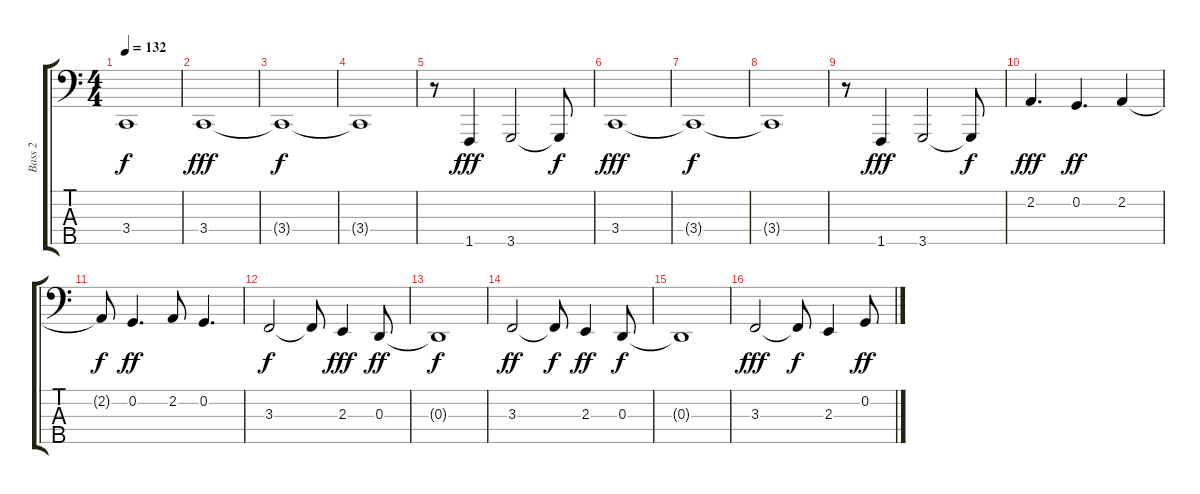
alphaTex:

\track ("Bass 2" "Bass 2") {instrument pad3polysynth}
\staff {score tabs}
\tuning (D3 G2 D2 A1 E1) {hide}
\ts (4 4)
\tempo 132
\clef f4
\ks c
3.4{t}.1{dy f} |
3.4.1{dy fff} |
3.4{t}.1{dy f} |
3.4{t}.1 |
r.8 1.5.4{dy fff} 3.5.2 3.5{t}.8{dy f} |
3.4.1{dy fff} |
3.4{t}.1{dy f} |
3.4{t}.1 |
r.8 1.5.4{dy fff} 3.5.2 3.5{t}.8{dy f} |
2.2.4{d dy fff} 0.2.4{d dy ff} 2.2.4 |
2.2{t}.8{dy f} 0.2.4{d dy ff} 2.2.8 0.2.4{d} |
3.3.2{dy f} 3.3{t}.8 2.3.4{dy fff} 0.3.8{dy ff} |
0.3{t}.1{dy f} |
3.3.2{dy ff} 3.3{t}.8{dy f} 2.3.4{dy ff} 0.3.8{dy f} |
0.3{t}.1 |
3.3.2{dy fff} 3.3{t}.8{dy f} 2.3.4 0.2.8{dy ff}
